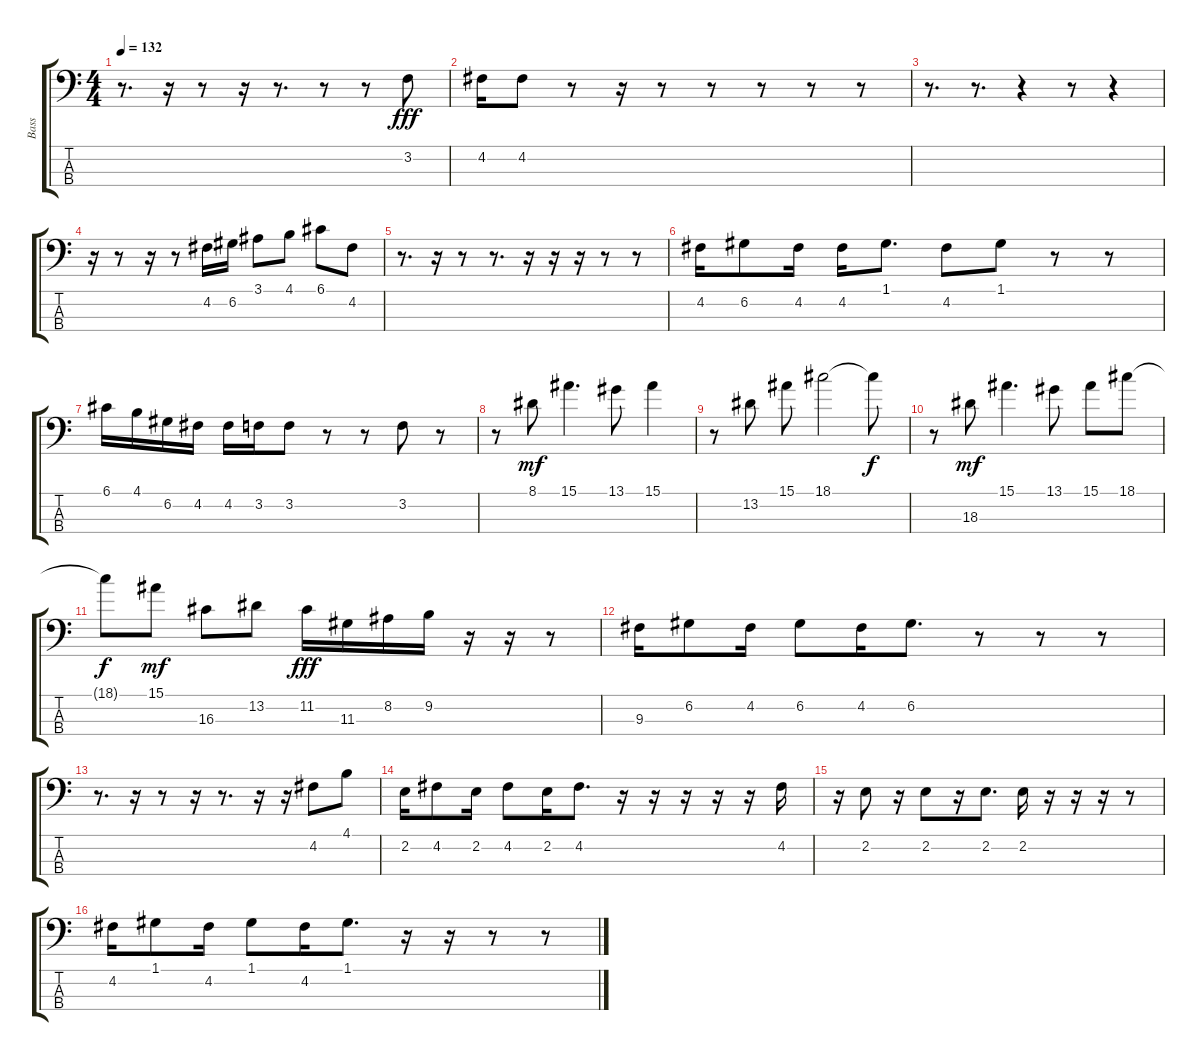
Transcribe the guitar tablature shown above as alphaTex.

\track ("Bass" "Bass") {instrument electricbassfinger}
\staff {score tabs}
\tuning (G2 D2 A1 E1) {hide}
\ts (4 4)
\tempo 132
\clef f4
\ks c
r.8{d dy fff} r.16 r.8 r.16 r.8{d} r.8 r.8 3.2.8 |
4.2.16 4.2.8 r.8 r.16 r.8 r.8 r.8 r.8 r.8 |
r.8{d} r.8{d} r.4 r.8 r.4 |
r.16 r.8 r.16 r.8 4.2.16 6.2.16 3.1.8 4.1.8 6.1.8 4.2.8 |
r.8{d} r.16 r.8 r.8{d} r.16 r.16 r.16 r.8 r.8 |
4.2.16 6.2.8 4.2.16 4.2.16 1.1.8{d} 4.2.8 1.1.8 r.8 r.8 |
6.1.16 4.1.16 6.2.16 4.2.16 4.2.16 3.2.16 3.2.8 r.8 r.8 3.2.8 r.8 |
r.8 8.1.8{dy mf} 15.1.4{d} 13.1.8 15.1.4 |
r.8 13.2.8 15.1.8 18.1.2 18.1{t}.8{dy f} |
r.8 18.3.8{dy mf} 15.1.4{d} 13.1.8 15.1.8 18.1.8 |
18.1{t}.8{dy f} 15.1.8{dy mf} 16.3.8 13.2.8 11.2.16{dy fff} 11.3.16 8.2.16 9.2.16 r.16 r.16 r.8 |
9.3.16 6.2.8 4.2.16 6.2.8 4.2.16 6.2.8{d} r.8 r.8 r.8 |
r.8{d} r.16 r.8 r.16 r.8{d} r.16 r.16 4.2.8 4.1.8 |
2.2.16 4.2.8 2.2.16 4.2.8 2.2.16 4.2.8{d} r.16 r.16 r.16 r.16 r.16 4.2.16 |
r.16 2.2.8 r.16 2.2.8 r.16 2.2.8{d} 2.2.16 r.16 r.16 r.16 r.8 |
4.2.16 1.1.8 4.2.16 1.1.8 4.2.16 1.1.8{d} r.16 r.16 r.8 r.8
